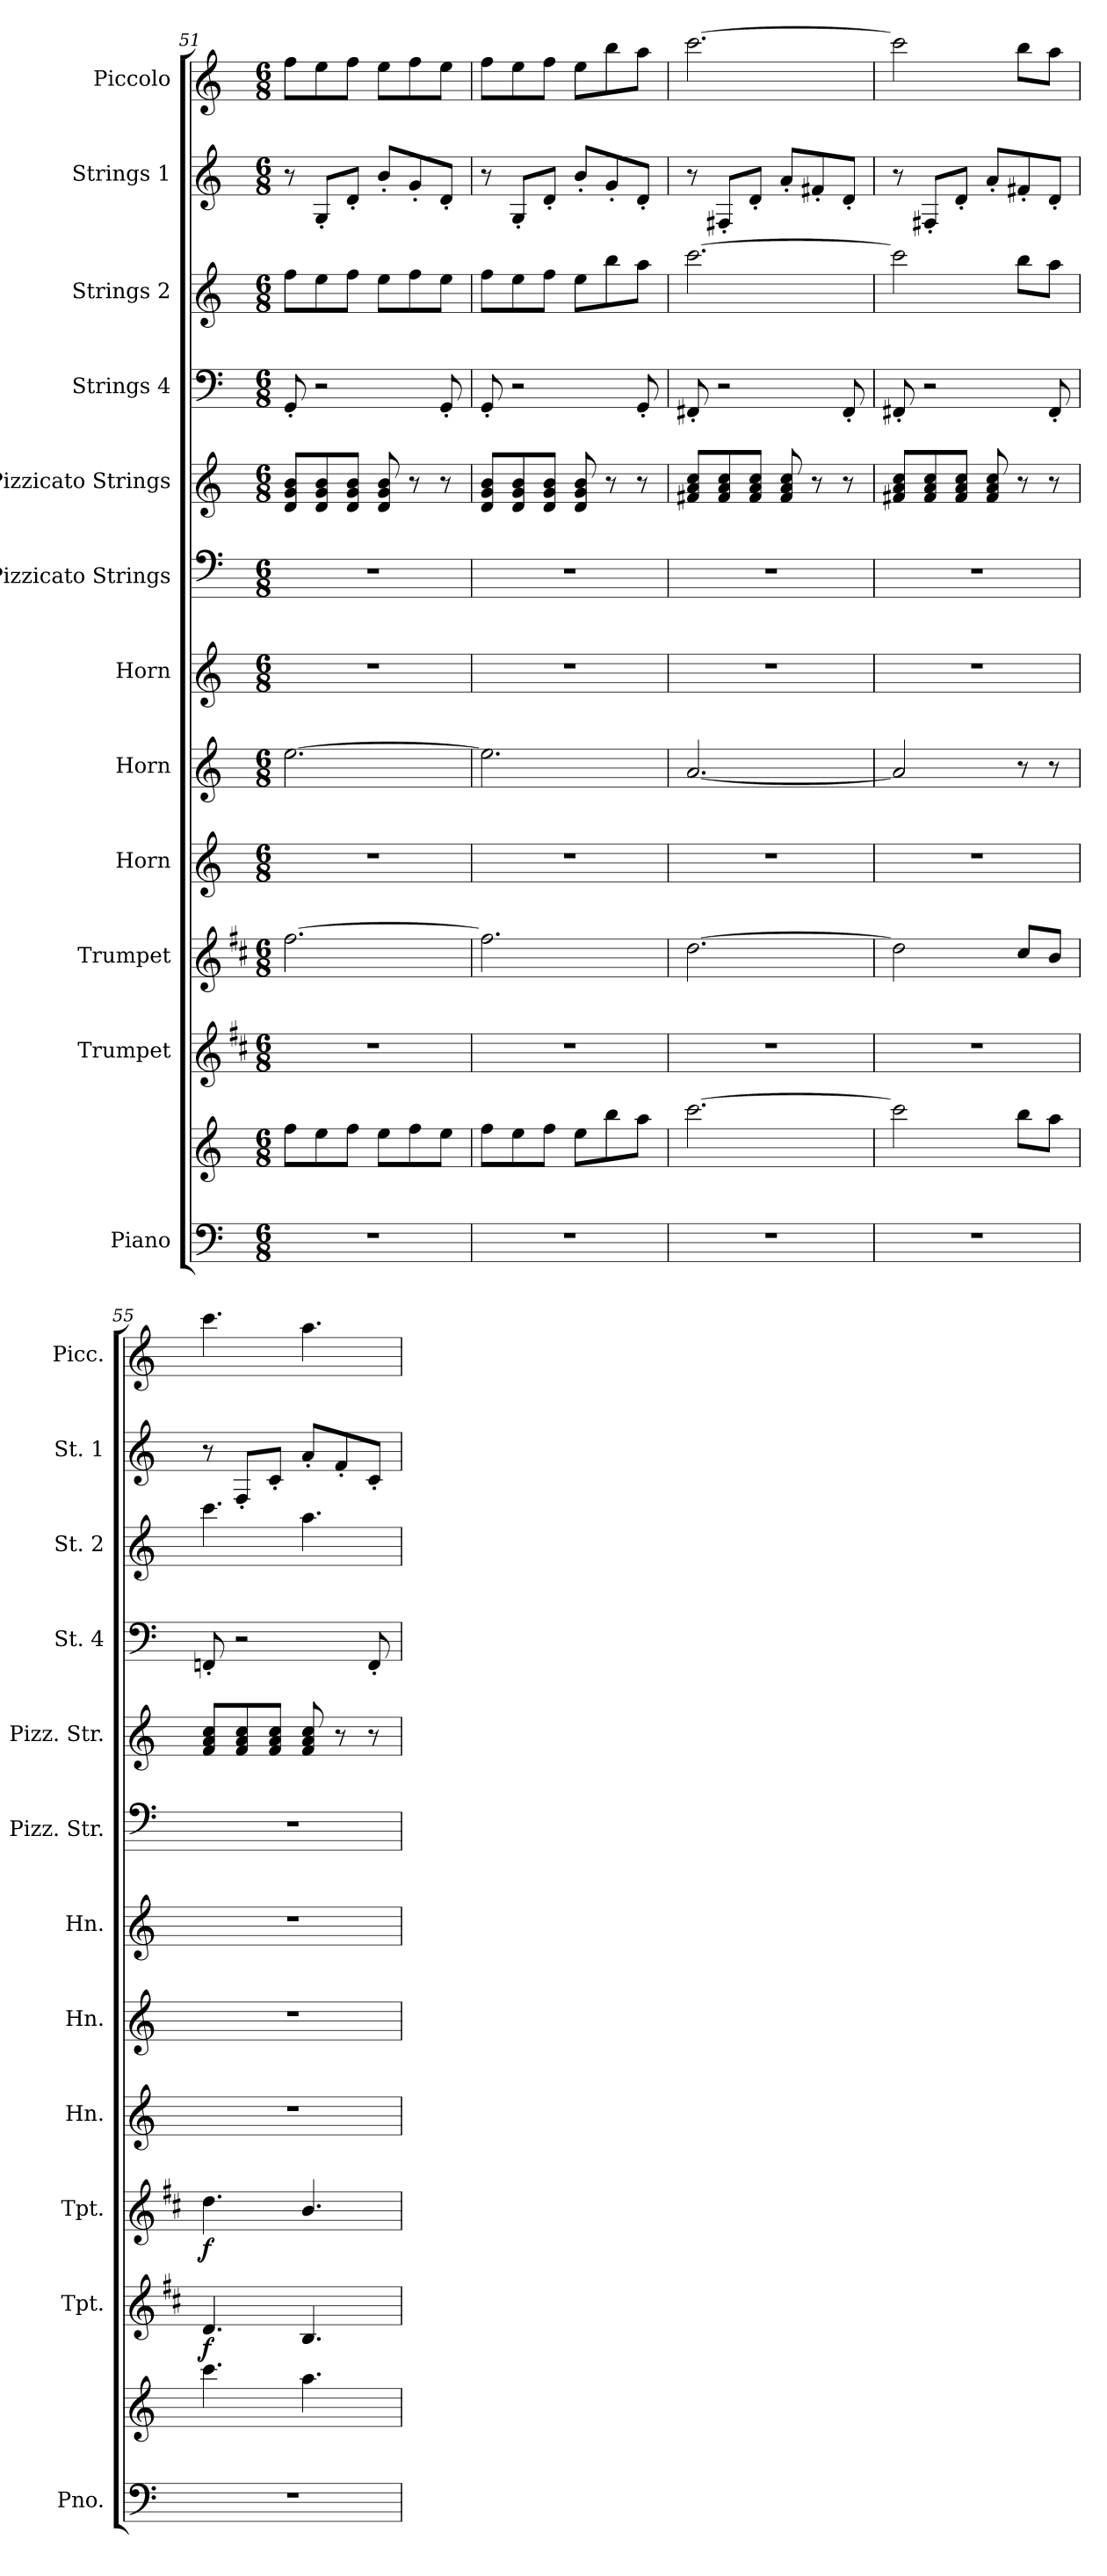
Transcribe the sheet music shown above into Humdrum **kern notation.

**kern	**kern	**kern	**dynam	**kern	**dynam	**kern	**kern	**kern	**kern	**kern	**kern	**kern	**kern	**kern
*part12	*part12	*part11	*part11	*part10	*part10	*part9	*part8	*part7	*part6	*part5	*part4	*part3	*part2	*part1
*staff13	*staff12	*staff11	*staff11	*staff10	*staff10	*staff9	*staff8	*staff7	*staff6	*staff5	*staff4	*staff3	*staff2	*staff1
*I"Piano	*	*I"Trumpet	*	*I"Trumpet	*	*I"Horn	*I"Horn	*I"Horn	*I"Pizzicato Strings	*I"Pizzicato Strings	*I"Strings 4	*I"Strings 2	*I"Strings 1	*I"Piccolo
*I'Pno.	*	*I'Tpt.	*	*I'Tpt.	*	*I'Hn.	*I'Hn.	*I'Hn.	*I'Pizz. Str.	*I'Pizz. Str.	*I'St. 4	*I'St. 2	*I'St. 1	*I'Picc.
*clefF4	*clefG2	*clefG2	*	*clefG2	*	*clefG2	*clefG2	*clefG2	*clefF5	*clefG2	*clefF4	*clefG2	*clefG2	*clefG2
*	*	*ITrd1c2	*	*ITrd1c2	*	*ITrd7c12	*ITrd7c12	*ITrd7c12	*	*	*	*	*	*ITrd-7c-12
*k[]	*k[]	*k[]	*	*k[]	*	*k[]	*k[]	*k[]	*k[]	*k[]	*k[]	*k[]	*k[]	*k[]
*M6/8	*M6/8	*M6/8	*	*M6/8	*	*M6/8	*M6/8	*M6/8	*M6/8	*M6/8	*M6/8	*M6/8	*M6/8	*M6/8
=51	=51	=51	=51	=51	=51	=51	=51	=51	=51	=51	=51	=51	=51	=51
!LO:TX:a:color=#FFFFFF:t=.	!	!	!	!	!	!	!	!	!	!	!	!	!	!
2.r	8ff\L	2.r	.	[2.ee\	.	2.r	[2.e\	2.r	2.r	8d/ 8g/ 8b/L	8GG'/	8ff\L	8r	8fff\L
.	8ee\	.	.	.	.	.	.	.	.	8d/ 8g/ 8b/	2r	8ee\	8G'/L	8eee\
.	8ff\J	.	.	.	.	.	.	.	.	8d/ 8g/ 8b/J	.	8ff\J	8d'/J	8fff\J
.	8ee\L	.	.	.	.	.	.	.	.	8d/ 8g/ 8b/	.	8ee\L	8b'/L	8eee\L
.	8ff\	.	.	.	.	.	.	.	.	8r	.	8ff\	8g'/	8fff\
.	8ee\J	.	.	.	.	.	.	.	.	8r	8GG'/	8ee\J	8d'/J	8eee\J
=52	=52	=52	=52	=52	=52	=52	=52	=52	=52	=52	=52	=52	=52	=52
!LO:TX:a:color=#FFFFFF:t=.	!	!	!	!	!	!	!	!	!	!	!	!	!	!
2.r	8ff\L	2.r	.	2.ee\]	.	2.r	2.e\]	2.r	2.r	8d/ 8g/ 8b/L	8GG'/	8ff\L	8r	8fff\L
.	8ee\	.	.	.	.	.	.	.	.	8d/ 8g/ 8b/	2r	8ee\	8G'/L	8eee\
.	8ff\J	.	.	.	.	.	.	.	.	8d/ 8g/ 8b/J	.	8ff\J	8d'/J	8fff\J
.	8ee\L	.	.	.	.	.	.	.	.	8d/ 8g/ 8b/	.	8ee\L	8b'/L	8eee\L
.	8bb\	.	.	.	.	.	.	.	.	8r	.	8bb\	8g'/	8bbb\
.	8aa\J	.	.	.	.	.	.	.	.	8r	8GG'/	8aa\J	8d'/J	8aaa\J
!!LO:PB:g=z
=53	=53	=53	=53	=53	=53	=53	=53	=53	=53	=53	=53	=53	=53	=53
!LO:TX:a:color=#FFFFFF:t=.	!	!	!	!	!	!	!	!	!	!	!	!	!	!
2.r	[2.ccc\	2.r	.	[2.cc\	.	2.r	[2.A/	2.r	2.r	8f#X/ 8a/ 8cc/L	8FF#X'/	[2.ccc\	8r	[2.cccc\
.	.	.	.	.	.	.	.	.	.	8f#/ 8a/ 8cc/	2r	.	8F#X'/L	.
.	.	.	.	.	.	.	.	.	.	8f#/ 8a/ 8cc/J	.	.	8d'/J	.
.	.	.	.	.	.	.	.	.	.	8f#/ 8a/ 8cc/	.	.	8a'/L	.
.	.	.	.	.	.	.	.	.	.	8r	.	.	8f#X'/	.
.	.	.	.	.	.	.	.	.	.	8r	8FF#'/	.	8d'/J	.
=54	=54	=54	=54	=54	=54	=54	=54	=54	=54	=54	=54	=54	=54	=54
2.r	2ccc\]	2.r	.	2cc\]	.	2.r	2A/]	2.r	2.r	8f#X/ 8a/ 8cc/L	8FF#X'/	2ccc\]	8r	2cccc\]
.	.	.	.	.	.	.	.	.	.	8f#/ 8a/ 8cc/	2r	.	8F#X'/L	.
.	.	.	.	.	.	.	.	.	.	8f#/ 8a/ 8cc/J	.	.	8d'/J	.
.	.	.	.	.	.	.	.	.	.	8f#/ 8a/ 8cc/	.	.	8a'/L	.
.	8bb\L	.	.	8b/L	.	.	8r	.	.	8r	.	8bb\L	8f#X'/	8bbb\L
.	8aa\J	.	.	8a/J	.	.	8r	.	.	8r	8FF#'/	8aa\J	8d'/J	8aaa\J
=55	=55	=55	=55	=55	=55	=55	=55	=55	=55	=55	=55	=55	=55	=55
!LO:TX:a:color=#FFFFFF:t=.	!	!	!	!	!	!	!	!	!	!	!	!	!	!
!	!	!	!LO:DY:b	!	!LO:DY:b	!	!	!	!	!	!	!	!	!
2.r	4.ccc\	4.c/	f	4.cc\	f	2.r	2.r	2.r	2.r	8f/ 8a/ 8cc/L	8FFni'/	4.ccc\	8r	4.cccc\
.	.	.	.	.	.	.	.	.	.	8f/ 8a/ 8cc/	2r	.	8F'/L	.
.	.	.	.	.	.	.	.	.	.	8f/ 8a/ 8cc/J	.	.	8c'/J	.
.	4.aa\	4.A/	.	4.a/	.	.	.	.	.	8f/ 8a/ 8cc/	.	4.aa\	8a'/L	4.aaa\
.	.	.	.	.	.	.	.	.	.	8r	.	.	8f'/	.
.	.	.	.	.	.	.	.	.	.	8r	8FF'/	.	8c'/J	.
=	=	=	=	=	=	=	=	=	=	=	=	=	=	=
*-	*-	*-	*-	*-	*-	*-	*-	*-	*-	*-	*-	*-	*-	*-
